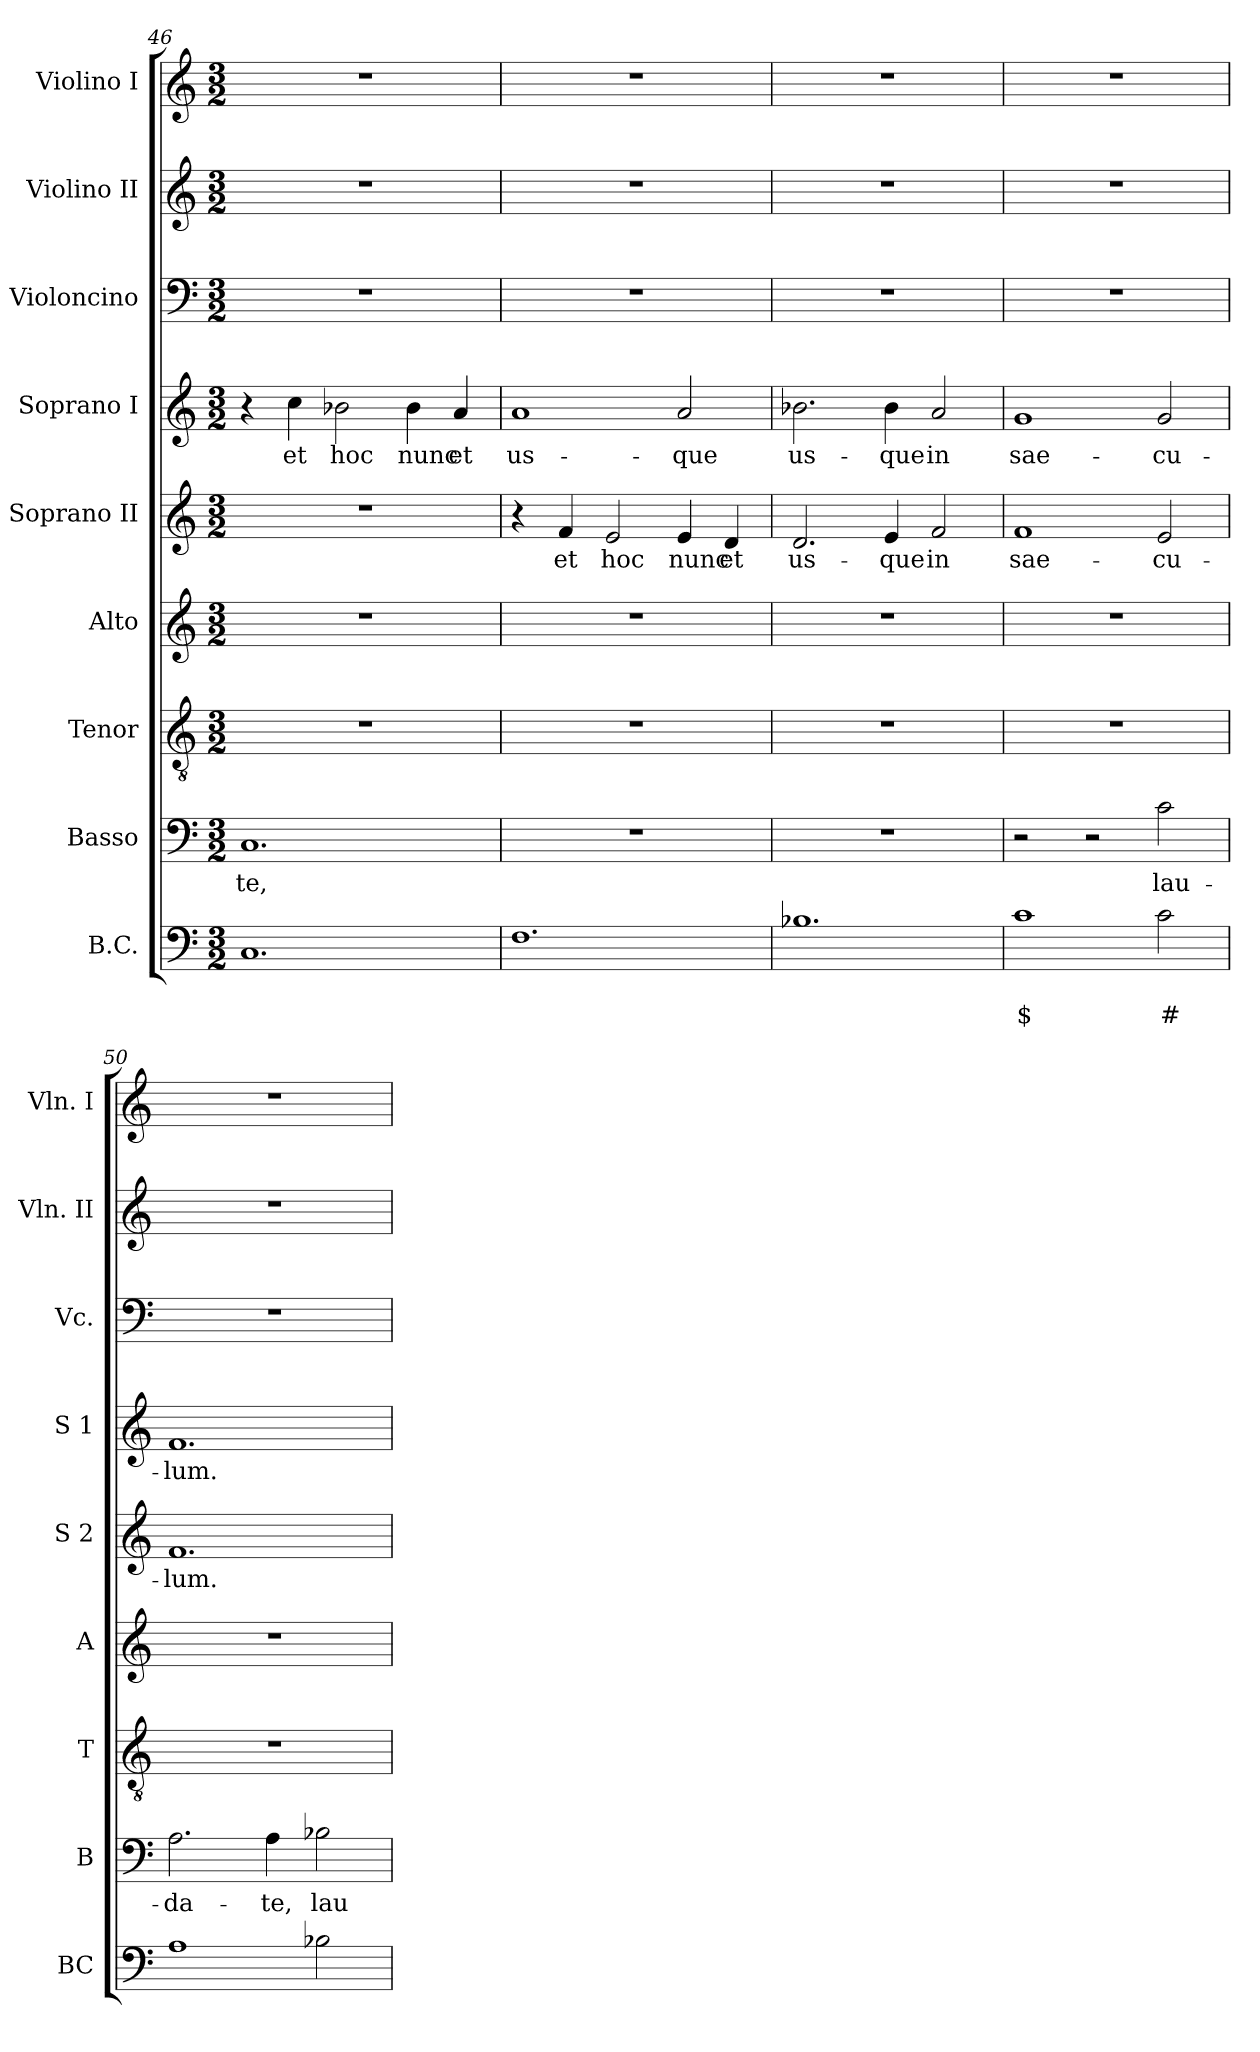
**kern	**text	**text	**kern	**text	**kern	**kern	**kern	**text	**kern	**text	**kern	**kern	**kern
*part9	*part9	*part9	*part8	*part8	*part7	*part6	*part5	*part5	*part4	*part4	*part3	*part2	*part1
*staff9	*staff9	*staff9	*staff8	*staff8	*staff7	*staff6	*staff5	*staff5	*staff4	*staff4	*staff3	*staff2	*staff1
*I"B.C.	*	*	*I"Basso	*	*I"Tenor	*I"Alto	*I"Soprano II	*	*I"Soprano I	*	*I"Violoncino	*I"Violino II	*I"Violino I
*I'BC	*	*	*I'B	*	*I'T	*I'A	*I'S 2	*	*I'S 1	*	*I'Vc.	*I'Vln. II	*I'Vln. I
!!LO:PB:g=z
*clefF4	*	*	*clefF4	*	*clefGv2	*clefG2	*clefG2	*	*clefG2	*	*clefF4	*clefG2	*clefG2
*k[]	*	*	*k[]	*	*k[]	*k[]	*k[]	*	*k[]	*	*k[]	*k[]	*k[]
*C:	*	*	*C:	*	*C:	*C:	*C:	*	*C:	*	*C:	*C:	*C:
*M3/2	*	*	*M3/2	*	*M3/2	*M3/2	*M3/2	*	*M3/2	*	*M3/2	*M3/2	*M3/2
=46	=46	=46	=46	=46	=46	=46	=46	=46	=46	=46	=46	=46	=46
!	!	!	!	!LO:LY:b	!	!	!	!	!	!	!	!	!
1.C	.	.	1.C	-te,	1.r	1.r	1.r	.	4r	.	1.r	1.r	1.r
!	!	!	!	!	!	!	!	!	!	!LO:LY:b	!	!	!
.	.	.	.	.	.	.	.	.	4cc\	et	.	.	.
!	!	!	!	!	!	!	!	!	!	!LO:LY:b	!	!	!
.	.	.	.	.	.	.	.	.	2b-X\	hoc	.	.	.
!	!	!	!	!	!	!	!	!	!	!LO:LY:b	!	!	!
.	.	.	.	.	.	.	.	.	4b-\	nunc	.	.	.
!	!	!	!	!	!	!	!	!	!	!LO:LY:b	!	!	!
.	.	.	.	.	.	.	.	.	4a/	et	.	.	.
=47	=47	=47	=47	=47	=47	=47	=47	=47	=47	=47	=47	=47	=47
!	!	!	!	!	!	!	!	!	!	!LO:LY:b	!	!	!
1.F	.	.	1.r	.	1.r	1.r	4r	.	1a	us-	1.r	1.r	1.r
!	!	!	!	!	!	!	!	!LO:LY:b	!	!	!	!	!
.	.	.	.	.	.	.	4f/	et	.	.	.	.	.
!	!	!	!	!	!	!	!	!LO:LY:b	!	!	!	!	!
.	.	.	.	.	.	.	2e/	hoc	.	.	.	.	.
!	!	!	!	!	!	!	!	!LO:LY:b	!	!LO:LY:b	!	!	!
.	.	.	.	.	.	.	4e/	nunc	2a/	-que	.	.	.
!	!	!	!	!	!	!	!	!LO:LY:b	!	!	!	!	!
.	.	.	.	.	.	.	4d/	et	.	.	.	.	.
=48	=48	=48	=48	=48	=48	=48	=48	=48	=48	=48	=48	=48	=48
!	!	!	!	!	!	!	!	!LO:LY:b	!	!LO:LY:b	!	!	!
1.B-X	.	.	1.r	.	1.r	1.r	2.d/	us-	2.b-X\	us-	1.r	1.r	1.r
!	!	!	!	!	!	!	!	!LO:LY:b	!	!LO:LY:b	!	!	!
.	.	.	.	.	.	.	4e/	-que	4b-\	-que	.	.	.
!	!	!	!	!	!	!	!	!LO:LY:b	!	!LO:LY:b	!	!	!
.	.	.	.	.	.	.	2f/	in	2a/	in	.	.	.
=49	=49	=49	=49	=49	=49	=49	=49	=49	=49	=49	=49	=49	=49
!	!	!LO:LY:b	!	!	!	!	!	!LO:LY:b	!	!LO:LY:b	!	!	!
1c	.	$	2r	.	1.r	1.r	1f	sae-	1g	sae-	1.r	1.r	1.r
.	.	.	2r	.	.	.	.	.	.	.	.	.	.
!	!	!LO:LY:b	!	!LO:LY:b	!	!	!	!LO:LY:b	!	!LO:LY:b	!	!	!
2c\	.	#	2c\	lau-	.	.	2e/	-cu-	2g/	-cu-	.	.	.
=50	=50	=50	=50	=50	=50	=50	=50	=50	=50	=50	=50	=50	=50
!	!	!	!	!LO:LY:b	!	!	!	!LO:LY:b	!	!LO:LY:b	!	!	!
1A	.	.	2.A\	-da-	1.r	1.r	1.f	-lum.	1.f	-lum.	1.r	1.r	1.r
!	!	!	!	!LO:LY:b	!	!	!	!	!	!	!	!	!
.	.	.	4A\	-te,	.	.	.	.	.	.	.	.	.
!	!	!	!	!LO:LY:b	!	!	!	!	!	!	!	!	!
2B-X\	.	.	2B-X\	lau-	.	.	.	.	.	.	.	.	.
=	=	=	=	=	=	=	=	=	=	=	=	=	=
*-	*-	*-	*-	*-	*-	*-	*-	*-	*-	*-	*-	*-	*-
